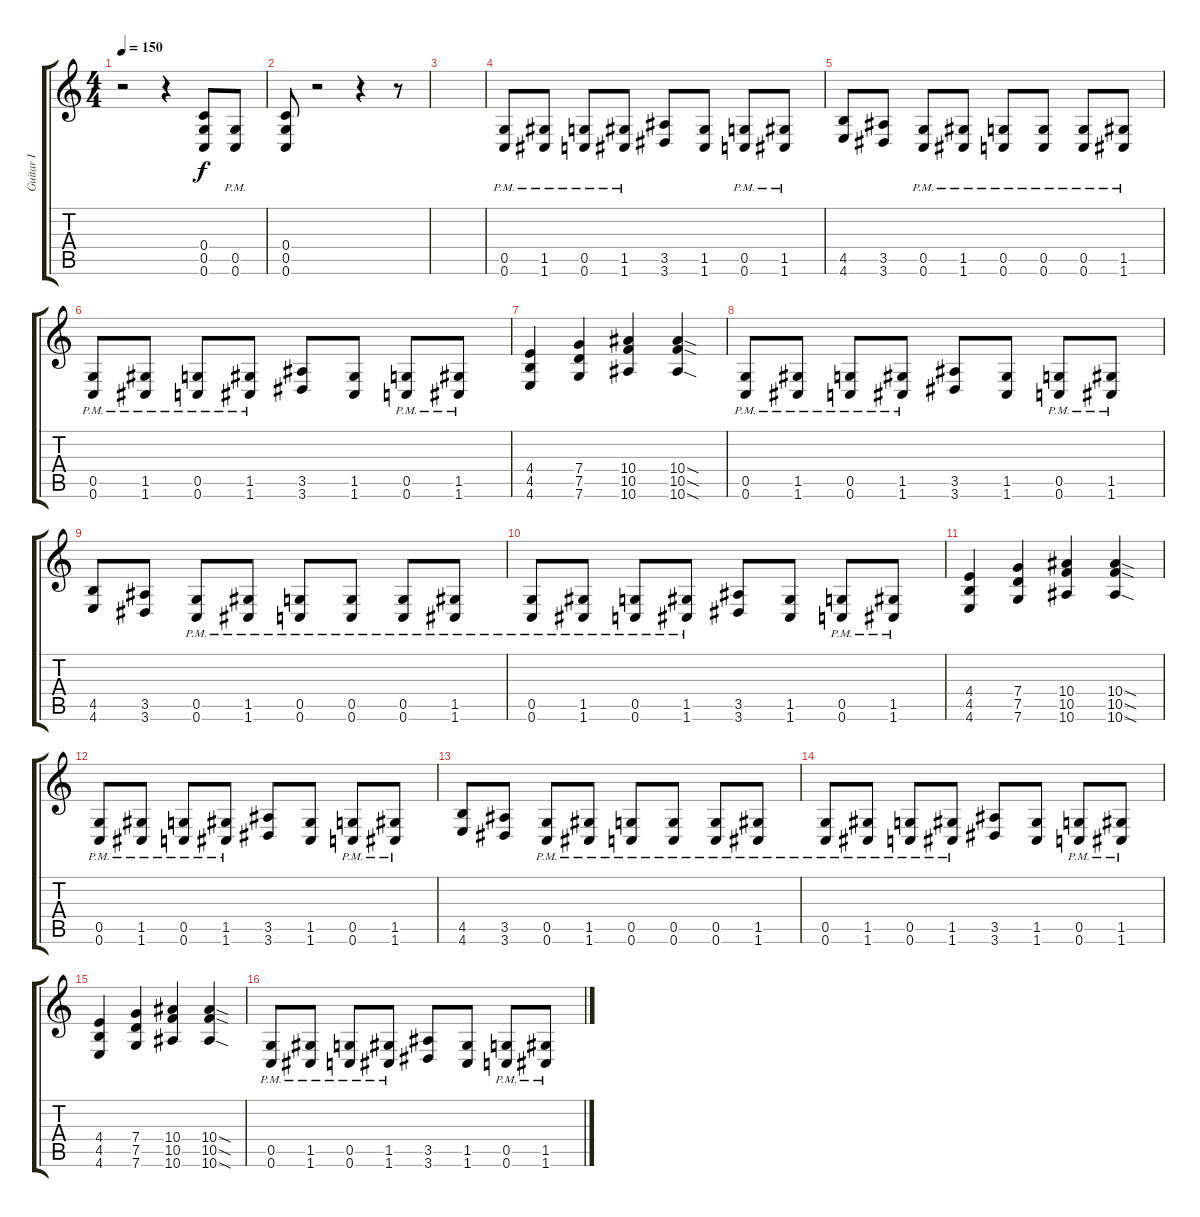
\track ("Guitar I" "Guitar I") {instrument distortionguitar}
\staff {score tabs}
\tuning (D4 A3 F3 C3 G2 C2) {hide}
\ts (4 4)
\tempo 150
\clef g2
\ks c
r.2{dy f} r.4 (0.4{t} 0.5{t} 0.6{t}).8 (0.5{pm} 0.6{pm}).8 |
(0.4 0.5 0.6).8 r.2 r.4 r.8 |
|
(0.5{pm} 0.6{pm}).8 (1.5{pm} 1.6{pm}).8 (0.5{pm} 0.6{pm}).8 (1.5{pm} 1.6{pm}).8 (3.5 3.6).8 (1.5 1.6).8 (0.5{pm} 0.6{pm}).8 (1.5{pm} 1.6{pm}).8 |
(4.5 4.6).8 (3.5 3.6).8 (0.5{pm} 0.6{pm}).8 (1.5{pm} 1.6{pm}).8 (0.5{pm} 0.6{pm}).8 (0.5{pm} 0.6{pm}).8 (0.5{pm} 0.6{pm}).8 (1.5{pm} 1.6{pm}).8 |
(0.5{pm} 0.6{pm}).8 (1.5{pm} 1.6{pm}).8 (0.5{pm} 0.6{pm}).8 (1.5{pm} 1.6{pm}).8 (3.5 3.6).8 (1.5 1.6).8 (0.5{pm} 0.6{pm}).8 (1.5{pm} 1.6{pm}).8 |
(4.4 4.5 4.6).4 (7.4 7.5 7.6).4 (10.4 10.5 10.6).4 (10.4{sod} 10.5{sod} 10.6{sod}).4 |
(0.5{pm} 0.6{pm}).8 (1.5{pm} 1.6{pm}).8 (0.5{pm} 0.6{pm}).8 (1.5{pm} 1.6{pm}).8 (3.5 3.6).8 (1.5 1.6).8 (0.5{pm} 0.6{pm}).8 (1.5{pm} 1.6{pm}).8 |
(4.5 4.6).8 (3.5 3.6).8 (0.5{pm} 0.6{pm}).8 (1.5{pm} 1.6{pm}).8 (0.5{pm} 0.6{pm}).8 (0.5{pm} 0.6{pm}).8 (0.5{pm} 0.6{pm}).8 (1.5{pm} 1.6{pm}).8 |
(0.5{pm} 0.6{pm}).8 (1.5{pm} 1.6{pm}).8 (0.5{pm} 0.6{pm}).8 (1.5{pm} 1.6{pm}).8 (3.5 3.6).8 (1.5 1.6).8 (0.5{pm} 0.6{pm}).8 (1.5{pm} 1.6{pm}).8 |
(4.4 4.5 4.6).4 (7.4 7.5 7.6).4 (10.4 10.5 10.6).4 (10.4{sod} 10.5{sod} 10.6{sod}).4 |
(0.5{pm} 0.6{pm}).8 (1.5{pm} 1.6{pm}).8 (0.5{pm} 0.6{pm}).8 (1.5{pm} 1.6{pm}).8 (3.5 3.6).8 (1.5 1.6).8 (0.5{pm} 0.6{pm}).8 (1.5{pm} 1.6{pm}).8 |
(4.5 4.6).8 (3.5 3.6).8 (0.5{pm} 0.6{pm}).8 (1.5{pm} 1.6{pm}).8 (0.5{pm} 0.6{pm}).8 (0.5{pm} 0.6{pm}).8 (0.5{pm} 0.6{pm}).8 (1.5{pm} 1.6{pm}).8 |
(0.5{pm} 0.6{pm}).8 (1.5{pm} 1.6{pm}).8 (0.5{pm} 0.6{pm}).8 (1.5{pm} 1.6{pm}).8 (3.5 3.6).8 (1.5 1.6).8 (0.5{pm} 0.6{pm}).8 (1.5{pm} 1.6{pm}).8 |
(4.4 4.5 4.6).4 (7.4 7.5 7.6).4 (10.4 10.5 10.6).4 (10.4{sod} 10.5{sod} 10.6{sod}).4 |
(0.5{pm} 0.6{pm}).8 (1.5{pm} 1.6{pm}).8 (0.5{pm} 0.6{pm}).8 (1.5{pm} 1.6{pm}).8 (3.5 3.6).8 (1.5 1.6).8 (0.5{pm} 0.6{pm}).8 (1.5{pm} 1.6{pm}).8
